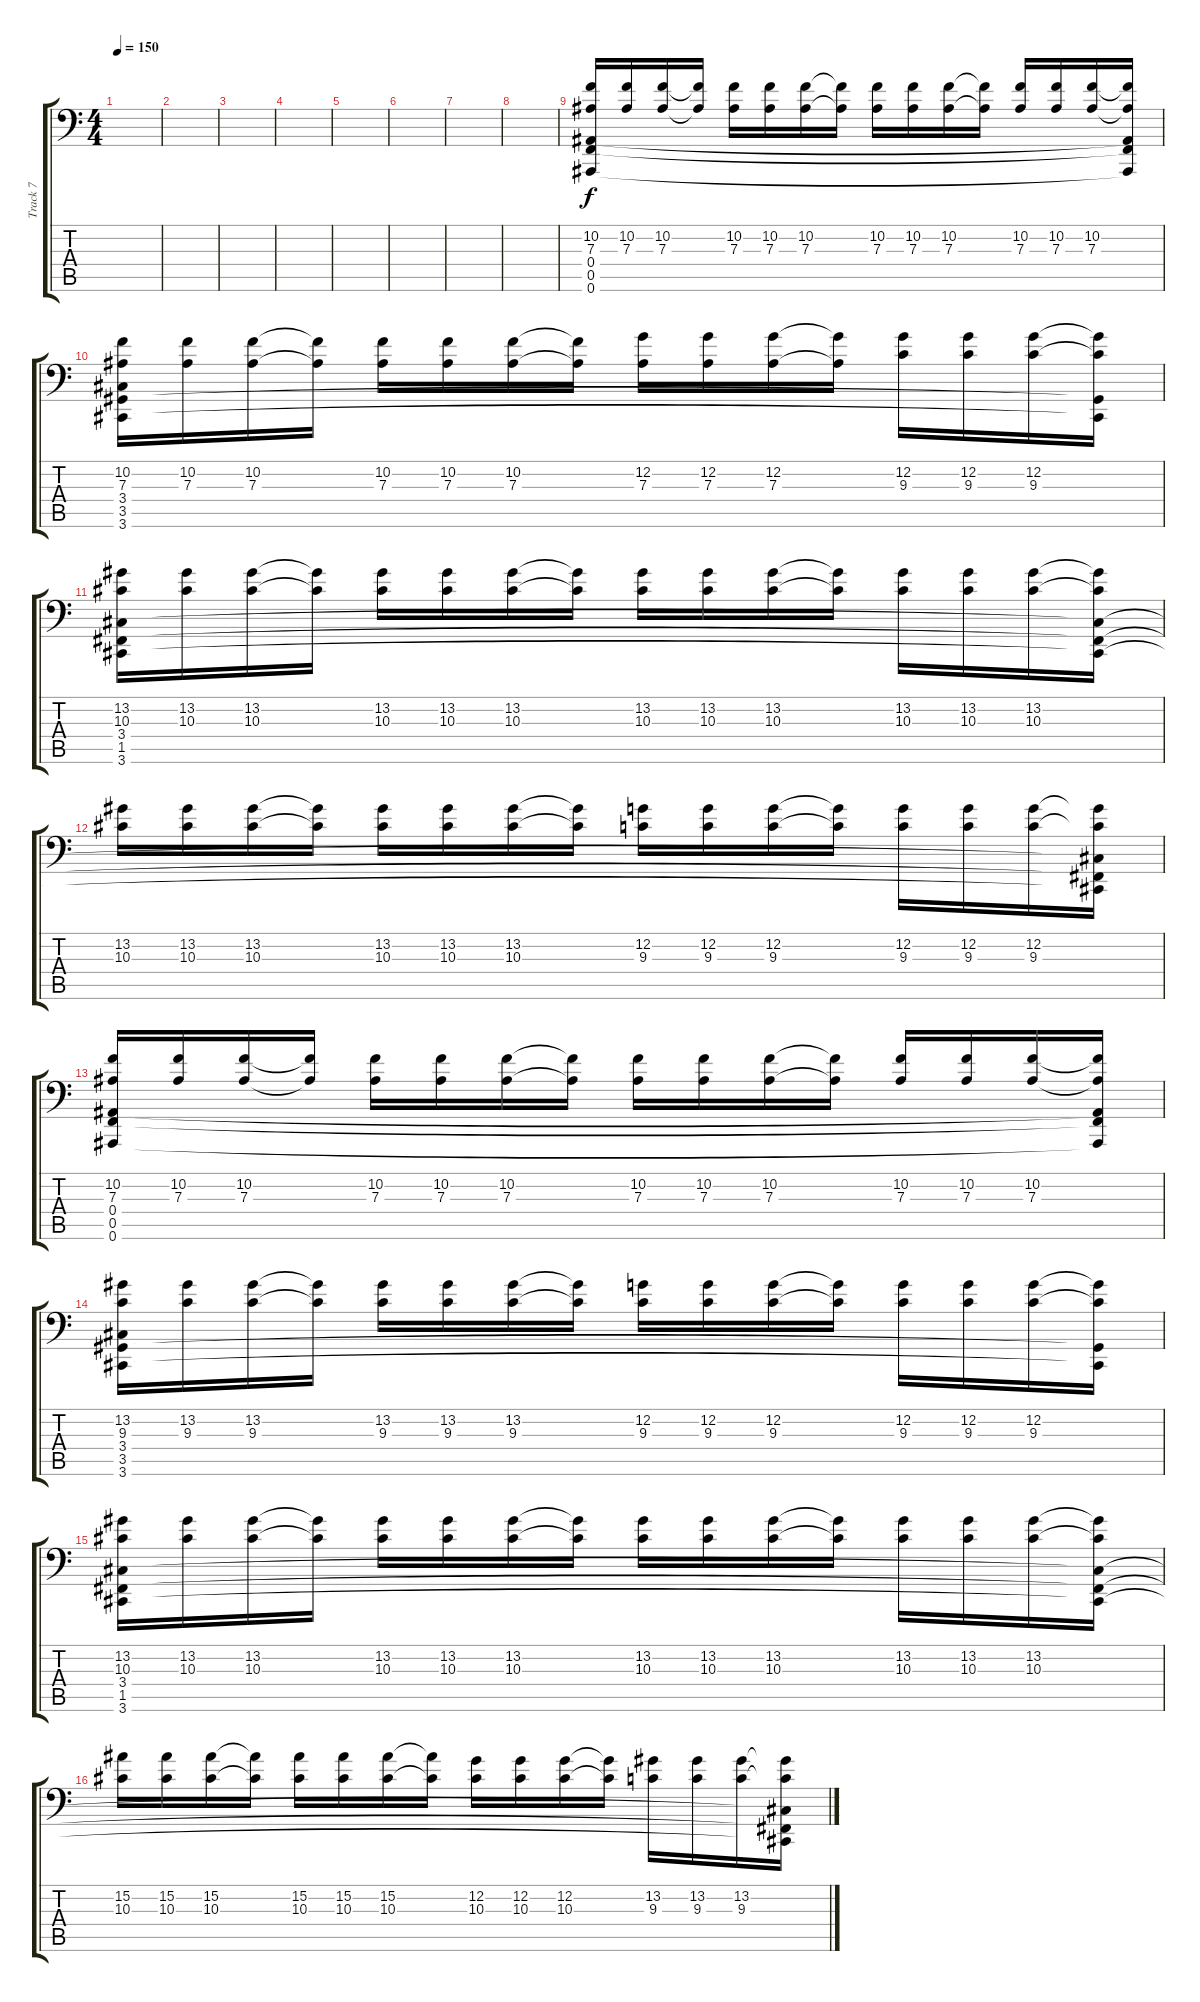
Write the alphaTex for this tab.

\track ("Track 7" "Track 7") {instrument lead2sawtooth}
\staff {score tabs}
\tuning (C4 G3 Eb3 Bb2 F2 Bb1) {hide}
\ts (4 4)
\tempo 150
\clef f4
\ks c
|
|
|
|
|
|
|
|
(10.2 7.3 0.4 0.5 0.6).16 (10.2 7.3).16 (10.2 7.3).16 (10.2{t} 7.3{t}).16 (10.2 7.3).16 (10.2 7.3).16 (10.2 7.3).16 (10.2{t} 7.3{t}).16 (10.2 7.3).16 (10.2 7.3).16 (10.2 7.3).16 (10.2{t} 7.3{t}).16 (10.2 7.3).16 (10.2 7.3).16 (10.2 7.3).16 (10.2{t} 7.3{t} 0.4{t} 0.5{t} 0.6{t}).16 |
(10.2 7.3 3.4 3.5 3.6).16 (10.2 7.3).16 (10.2 7.3).16 (10.2{t} 7.3{t}).16 (10.2 7.3).16 (10.2 7.3).16 (10.2 7.3).16 (10.2{t} 7.3{t}).16 (12.2 7.3).16 (12.2 7.3).16 (12.2 7.3).16 (12.2{t} 7.3{t}).16 (12.2 9.3).16 (12.2 9.3).16 (12.2 9.3).16 (12.2{t} 9.3{t} 3.5{t} 3.6{t}).16 |
(13.2 10.3 3.4 1.5 3.6).16 (13.2 10.3).16 (13.2 10.3).16 (13.2{t} 10.3{t}).16 (13.2 10.3).16 (13.2 10.3).16 (13.2 10.3).16 (13.2{t} 10.3{t}).16 (13.2 10.3).16 (13.2 10.3).16 (13.2 10.3).16 (13.2{t} 10.3{t}).16 (13.2 10.3).16 (13.2 10.3).16 (13.2 10.3).16 (13.2{t} 10.3{t} 3.4{t} 1.5{t} 3.6{t}).16 |
(13.2 10.3).16 (13.2 10.3).16 (13.2 10.3).16 (13.2{t} 10.3{t}).16 (13.2 10.3).16 (13.2 10.3).16 (13.2 10.3).16 (13.2{t} 10.3{t}).16 (12.2 9.3).16 (12.2 9.3).16 (12.2 9.3).16 (12.2{t} 9.3{t}).16 (12.2 9.3).16 (12.2 9.3).16 (12.2 9.3).16 (12.2{t} 9.3{t} 3.4{t} 1.5{t} 3.6{t}).16 |
(10.2 7.3 0.4 0.5 0.6).16 (10.2 7.3).16 (10.2 7.3).16 (10.2{t} 7.3{t}).16 (10.2 7.3).16 (10.2 7.3).16 (10.2 7.3).16 (10.2{t} 7.3{t}).16 (10.2 7.3).16 (10.2 7.3).16 (10.2 7.3).16 (10.2{t} 7.3{t}).16 (10.2 7.3).16 (10.2 7.3).16 (10.2 7.3).16 (10.2{t} 7.3{t} 0.4{t} 0.5{t} 0.6{t}).16 |
(13.2 9.3 3.4 3.5 3.6).16 (13.2 9.3).16 (13.2 9.3).16 (13.2{t} 9.3{t}).16 (13.2 9.3).16 (13.2 9.3).16 (13.2 9.3).16 (13.2{t} 9.3{t}).16 (12.2 9.3).16 (12.2 9.3).16 (12.2 9.3).16 (12.2{t} 9.3{t}).16 (12.2 9.3).16 (12.2 9.3).16 (12.2 9.3).16 (12.2{t} 9.3{t} 3.5{t} 3.6{t}).16 |
(13.2 10.3 3.4 1.5 3.6).16 (13.2 10.3).16 (13.2 10.3).16 (13.2{t} 10.3{t}).16 (13.2 10.3).16 (13.2 10.3).16 (13.2 10.3).16 (13.2{t} 10.3{t}).16 (13.2 10.3).16 (13.2 10.3).16 (13.2 10.3).16 (13.2{t} 10.3{t}).16 (13.2 10.3).16 (13.2 10.3).16 (13.2 10.3).16 (13.2{t} 10.3{t} 3.4{t} 1.5{t} 3.6{t}).16 |
(15.2 10.3).16 (15.2 10.3).16 (15.2 10.3).16 (15.2{t} 10.3{t}).16 (15.2 10.3).16 (15.2 10.3).16 (15.2 10.3).16 (15.2{t} 10.3{t}).16 (12.2 10.3).16 (12.2 10.3).16 (12.2 10.3).16 (12.2{t} 10.3{t}).16 (13.2 9.3).16 (13.2 9.3).16 (13.2 9.3).16 (13.2{t} 9.3{t} 3.4{t} 1.5{t} 3.6{t}).16
